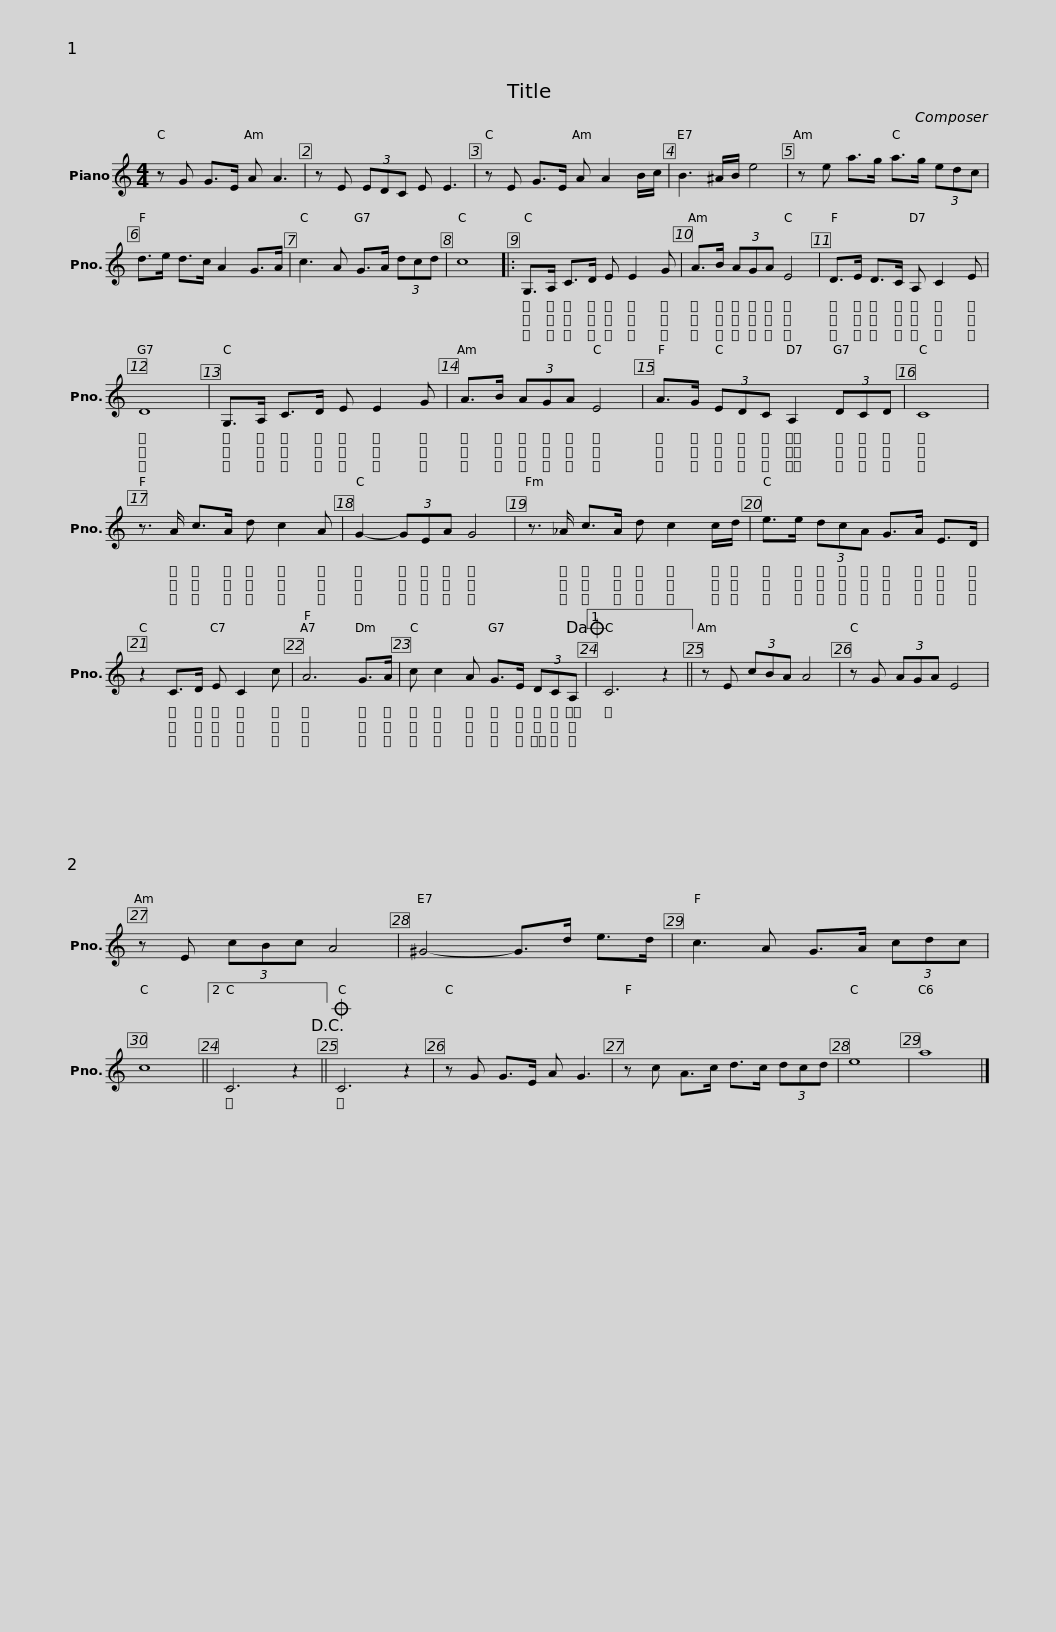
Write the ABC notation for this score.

X:1
L:1/8
M:4/4
I:linebreak $
K:C
V:1 treble
V:1
 z G G>E A A3 | z E (3EDC E E3 | z E G>E A A2 B/c/ | B3 ^A/B/ e4 |$ z e a>g a>g (3edc | %5
 d>e d>c A2 G>A | c3 A G>A (3dcd | c8 |:$ G,>A, C>D E E2 G | A>B (3AGA E4 | %10
 D>E D>C A, C2 E | D8 |$ G,>A, C>D E E2 G | A>B (3AGA E4 | A>G (3EDC A,2 (3DCD | %15
 C8 |$ z3/2 A/ c>A d c2 A | G2- (3GEA G4 | z3/2 _A/ c>A d c2 c/d/ | e>e (3dcA G>A E>D |$ %20
 z2 C>D E C2 c | A6 G>A | c c2 A G>E (3DCA,!dacoda! |1 C6 z2 ||$ z E (3cBA A4 | %25
 z G (3AGA E4 | z E (3cBc A4 | ^G4- G>d e>d |$ c3 A G>A (3cdc | c8 ||2 %30
 C6 z2!D.C.! ||O C6 z2 |$ z G G>E A G3 | z c A>c d>c (3dcd | e8 | %35
 a8 |] %36
